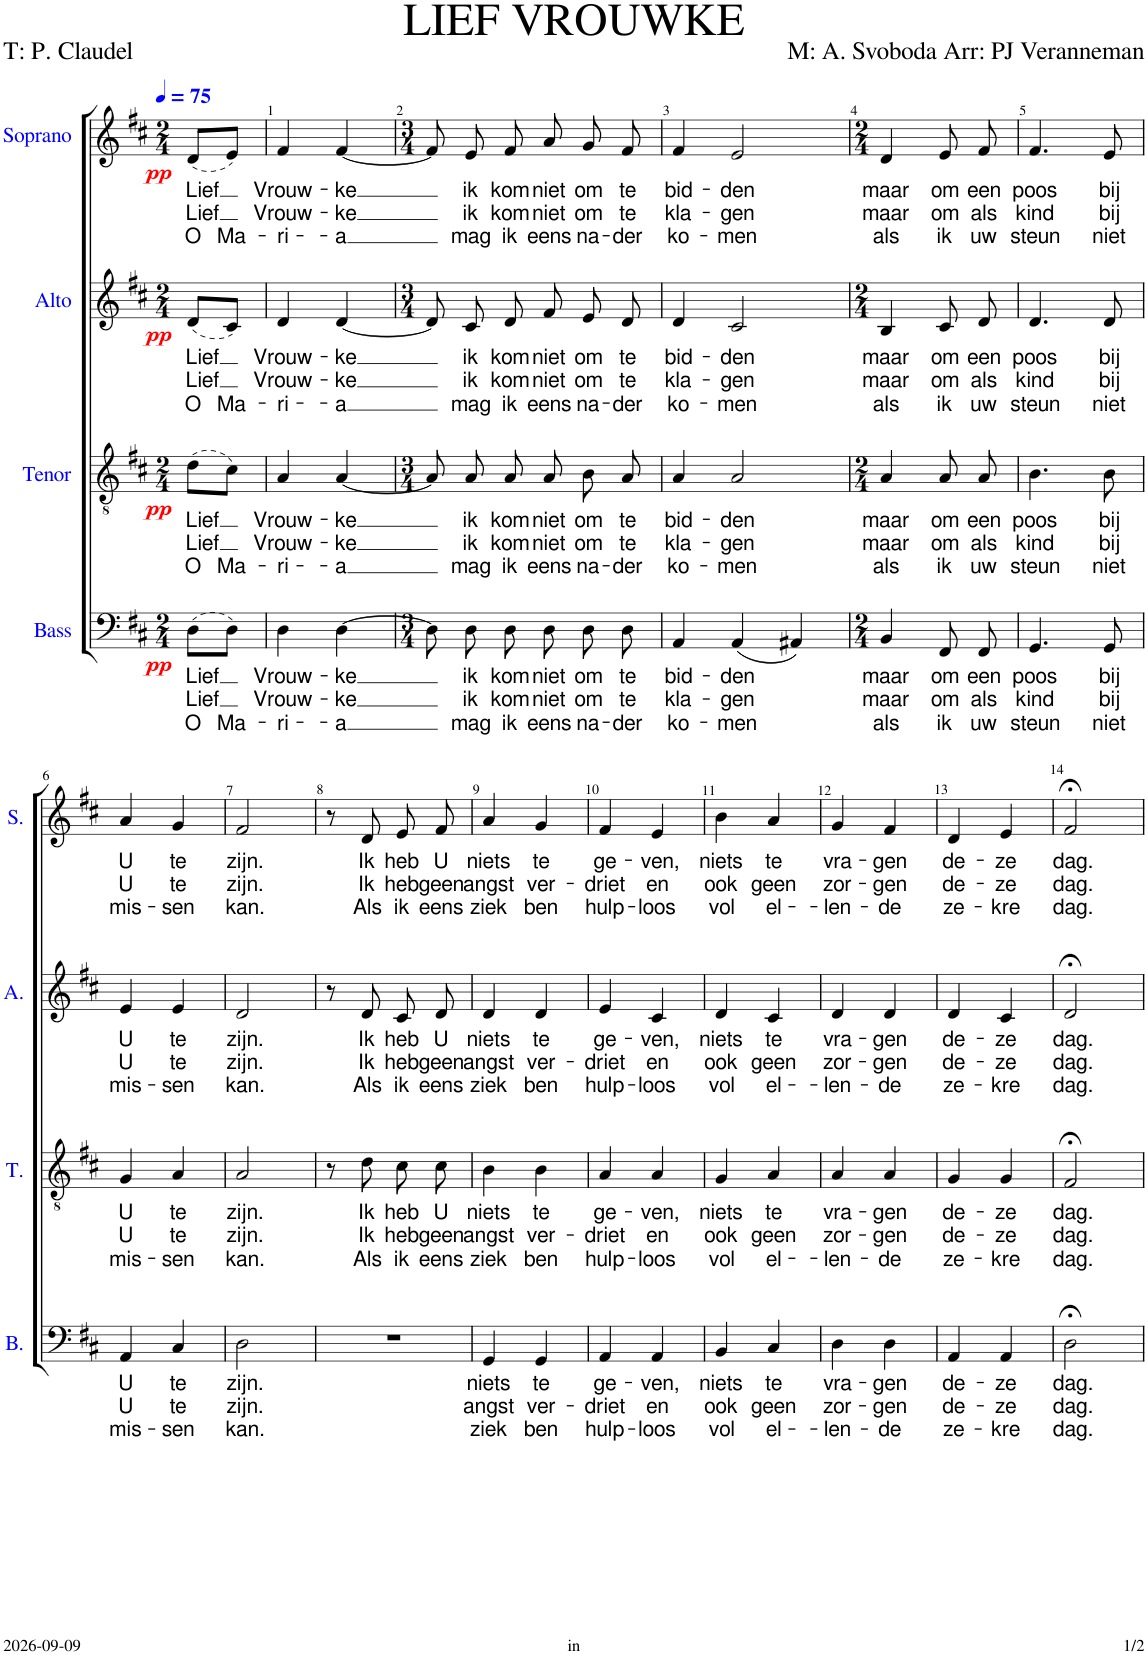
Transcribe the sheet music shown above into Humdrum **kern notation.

**kern	**text	**text	**text	**dynam	**kern	**text	**text	**text	**dynam	**kern	**text	**text	**text	**dynam	**kern	**text	**text	**text	**dynam
*part4	*part4	*part4	*part4	*part4	*part3	*part3	*part3	*part3	*part3	*part2	*part2	*part2	*part2	*part2	*part1	*part1	*part1	*part1	*part1
*staff4	*staff4	*staff4	*staff4	*staff4	*staff3	*staff3	*staff3	*staff3	*staff3	*staff2	*staff2	*staff2	*staff2	*staff2	*staff1	*staff1	*staff1	*staff1	*staff1
*I"Bass	*	*	*	*	*I"Tenor	*	*	*	*	*I"Alto	*	*	*	*	*I"Soprano	*	*	*	*
*I'B.	*	*	*	*	*I'T.	*	*	*	*	*I'A.	*	*	*	*	*I'S.	*	*	*	*
*clefF4	*	*	*	*	*clefGv2	*	*	*	*	*clefG2	*	*	*	*	*clefG2	*	*	*	*
*k[f#c#]	*	*	*	*	*k[f#c#]	*	*	*	*	*k[f#c#]	*	*	*	*	*k[f#c#]	*	*	*	*
*M2/4	*	*	*	*	*M2/4	*	*	*	*	*M2/4	*	*	*	*	*M2/4	*	*	*	*
*MM75	*	*	*	*	*MM75	*	*	*	*	*MM75	*	*	*	*	*MM75	*	*	*	*
=	=	=	=	=	=	=	=	=	=	=	=	=	=	=	=	=	=	=	=
!	!LO:LY:b	!LO:LY:b	!LO:LY:b	!LO:DY:b	!	!LO:LY:b	!LO:LY:b	!LO:LY:b	!LO:DY:b	!	!LO:LY:b	!LO:LY:b	!LO:LY:b	!LO:DY:b	!	!LO:LY:b	!LO:LY:b	!LO:LY:b	!LO:DY:b
(8D\L	Lief	Lief	O	pp	(8d\L	Lief	Lief	O	pp	(8d/L	Lief	Lief	O	pp	(8d/L	Lief	Lief	O	pp
!	!	!	!LO:LY:b	!	!	!	!	!LO:LY:b	!	!	!	!	!LO:LY:b	!	!	!	!	!LO:LY:b	!
8D\J)	.	.	Ma-	.	8c#\J)	.	.	Ma-	.	8c#/J)	.	.	Ma-	.	8e/J)	.	.	Ma-	.
=1	=1	=1	=1	=1	=1	=1	=1	=1	=1	=1	=1	=1	=1	=1	=1	=1	=1	=1	=1
!	!LO:LY:b	!LO:LY:b	!LO:LY:b	!	!	!LO:LY:b	!LO:LY:b	!LO:LY:b	!	!	!LO:LY:b	!LO:LY:b	!LO:LY:b	!	!	!LO:LY:b	!LO:LY:b	!LO:LY:b	!
4D\	Vrouw-	Vrouw-	-ri-	.	4A/	Vrouw-	Vrouw-	-ri-	.	4d/	Vrouw-	Vrouw-	-ri-	.	4f#/	Vrouw-	Vrouw-	-ri-	.
!	!LO:LY:b	!LO:LY:b	!LO:LY:b	!	!	!LO:LY:b	!LO:LY:b	!LO:LY:b	!	!	!LO:LY:b	!LO:LY:b	!LO:LY:b	!	!	!LO:LY:b	!LO:LY:b	!LO:LY:b	!
[4D\	-ke	-ke	-a	.	[4A/	-ke	-ke	-a	.	[4d/	-ke	-ke	-a	.	[4f#/	-ke	-ke	-a	.
=2	=2	=2	=2	=2	=2	=2	=2	=2	=2	=2	=2	=2	=2	=2	=2	=2	=2	=2	=2
*M3/4	*	*	*	*	*M3/4	*	*	*	*	*M3/4	*	*	*	*	*M3/4	*	*	*	*
8D\]	.	.	.	.	8A/]	.	.	.	.	8d/]	.	.	.	.	8f#/]	.	.	.	.
!	!LO:LY:b	!LO:LY:b	!LO:LY:b	!	!	!LO:LY:b	!LO:LY:b	!LO:LY:b	!	!	!LO:LY:b	!LO:LY:b	!LO:LY:b	!	!	!LO:LY:b	!LO:LY:b	!LO:LY:b	!
8D\	ik	ik	mag	.	8A/	ik	ik	mag	.	8c#/	ik	ik	mag	.	8e/	ik	ik	mag	.
!	!LO:LY:b	!LO:LY:b	!LO:LY:b	!	!	!LO:LY:b	!LO:LY:b	!LO:LY:b	!	!	!LO:LY:b	!LO:LY:b	!LO:LY:b	!	!	!LO:LY:b	!LO:LY:b	!LO:LY:b	!
8D\	kom	kom	ik	.	8A/	kom	kom	ik	.	8d/	kom	kom	ik	.	8f#/	kom	kom	ik	.
!	!LO:LY:b	!LO:LY:b	!LO:LY:b	!	!	!LO:LY:b	!LO:LY:b	!LO:LY:b	!	!	!LO:LY:b	!LO:LY:b	!LO:LY:b	!	!	!LO:LY:b	!LO:LY:b	!LO:LY:b	!
8D\	niet	niet	eens	.	8A/	niet	niet	eens	.	8f#/	niet	niet	eens	.	8a/	niet	niet	eens	.
!	!LO:LY:b	!LO:LY:b	!LO:LY:b	!	!	!LO:LY:b	!LO:LY:b	!LO:LY:b	!	!	!LO:LY:b	!LO:LY:b	!LO:LY:b	!	!	!LO:LY:b	!LO:LY:b	!LO:LY:b	!
8D\	om	om	na-	.	8B\	om	om	na-	.	8e/	om	om	na-	.	8g/	om	om	na-	.
!	!LO:LY:b	!LO:LY:b	!LO:LY:b	!	!	!LO:LY:b	!LO:LY:b	!LO:LY:b	!	!	!LO:LY:b	!LO:LY:b	!LO:LY:b	!	!	!LO:LY:b	!LO:LY:b	!LO:LY:b	!
8D\	te	te	-der	.	8A/	te	te	-der	.	8d/	te	te	-der	.	8f#/	te	te	-der	.
=3	=3	=3	=3	=3	=3	=3	=3	=3	=3	=3	=3	=3	=3	=3	=3	=3	=3	=3	=3
!	!LO:LY:b	!LO:LY:b	!LO:LY:b	!	!	!LO:LY:b	!LO:LY:b	!LO:LY:b	!	!	!LO:LY:b	!LO:LY:b	!LO:LY:b	!	!	!LO:LY:b	!LO:LY:b	!LO:LY:b	!
4AA/	bid-	kla-	ko-	.	4A/	bid-	kla-	ko-	.	4d/	bid-	kla-	ko-	.	4f#/	bid-	kla-	ko-	.
!	!LO:LY:b	!LO:LY:b	!LO:LY:b	!	!	!LO:LY:b	!LO:LY:b	!LO:LY:b	!	!	!LO:LY:b	!LO:LY:b	!LO:LY:b	!	!	!LO:LY:b	!LO:LY:b	!LO:LY:b	!
(4AA/	-den	-gen	-men	.	2A/	-den	-gen	-men	.	2c#/	-den	-gen	-men	.	2e/	-den	-gen	-men	.
4AA#X/)	.	.	.	.	.	.	.	.	.	.	.	.	.	.	.	.	.	.	.
=4	=4	=4	=4	=4	=4	=4	=4	=4	=4	=4	=4	=4	=4	=4	=4	=4	=4	=4	=4
*M2/4	*	*	*	*	*M2/4	*	*	*	*	*M2/4	*	*	*	*	*M2/4	*	*	*	*
!	!LO:LY:b	!LO:LY:b	!LO:LY:b	!	!	!LO:LY:b	!LO:LY:b	!LO:LY:b	!	!	!LO:LY:b	!LO:LY:b	!LO:LY:b	!	!	!LO:LY:b	!LO:LY:b	!LO:LY:b	!
4BB/	maar	maar	als	.	4A/	maar	maar	als	.	4B/	maar	maar	als	.	4d/	maar	maar	als	.
!	!LO:LY:b	!LO:LY:b	!LO:LY:b	!	!	!LO:LY:b	!LO:LY:b	!LO:LY:b	!	!	!LO:LY:b	!LO:LY:b	!LO:LY:b	!	!	!LO:LY:b	!LO:LY:b	!LO:LY:b	!
8FF#/	om	om	ik	.	8A/	om	om	ik	.	8c#/	om	om	ik	.	8e/	om	om	ik	.
!	!LO:LY:b	!LO:LY:b	!LO:LY:b	!	!	!LO:LY:b	!LO:LY:b	!LO:LY:b	!	!	!LO:LY:b	!LO:LY:b	!LO:LY:b	!	!	!LO:LY:b	!LO:LY:b	!LO:LY:b	!
8FF#/	een	als	uw	.	8A/	een	als	uw	.	8d/	een	als	uw	.	8f#/	een	als	uw	.
=5	=5	=5	=5	=5	=5	=5	=5	=5	=5	=5	=5	=5	=5	=5	=5	=5	=5	=5	=5
!	!LO:LY:b	!LO:LY:b	!LO:LY:b	!	!	!LO:LY:b	!LO:LY:b	!LO:LY:b	!	!	!LO:LY:b	!LO:LY:b	!LO:LY:b	!	!	!LO:LY:b	!LO:LY:b	!LO:LY:b	!
4.GG/	poos	kind	steun	.	4.B\	poos	kind	steun	.	4.d/	poos	kind	steun	.	4.f#/	poos	kind	steun	.
!	!LO:LY:b	!LO:LY:b	!LO:LY:b	!	!	!LO:LY:b	!LO:LY:b	!LO:LY:b	!	!	!LO:LY:b	!LO:LY:b	!LO:LY:b	!	!	!LO:LY:b	!LO:LY:b	!LO:LY:b	!
8GG/	bij	bij	niet	.	8B\	bij	bij	niet	.	8d/	bij	bij	niet	.	8e/	bij	bij	niet	.
!!LO:LB:g=z
=6	=6	=6	=6	=6	=6	=6	=6	=6	=6	=6	=6	=6	=6	=6	=6	=6	=6	=6	=6
!	!LO:LY:b	!LO:LY:b	!LO:LY:b	!	!	!LO:LY:b	!LO:LY:b	!LO:LY:b	!	!	!LO:LY:b	!LO:LY:b	!LO:LY:b	!	!	!LO:LY:b	!LO:LY:b	!LO:LY:b	!
4AA/	U	U	mis-	.	4G/	U	U	mis-	.	4e/	U	U	mis-	.	4a/	U	U	mis-	.
!	!LO:LY:b	!LO:LY:b	!LO:LY:b	!	!	!LO:LY:b	!LO:LY:b	!LO:LY:b	!	!	!LO:LY:b	!LO:LY:b	!LO:LY:b	!	!	!LO:LY:b	!LO:LY:b	!LO:LY:b	!
4C#/	te	te	-sen	.	4A/	te	te	-sen	.	4e/	te	te	-sen	.	4g/	te	te	-sen	.
=7	=7	=7	=7	=7	=7	=7	=7	=7	=7	=7	=7	=7	=7	=7	=7	=7	=7	=7	=7
!	!LO:LY:b	!LO:LY:b	!LO:LY:b	!	!	!LO:LY:b	!LO:LY:b	!LO:LY:b	!	!	!LO:LY:b	!LO:LY:b	!LO:LY:b	!	!	!LO:LY:b	!LO:LY:b	!LO:LY:b	!
2D\	zijn.	zijn.	kan.	.	2A/	zijn.	zijn.	kan.	.	2d/	zijn.	zijn.	kan.	.	2f#/	zijn.	zijn.	kan.	.
=8	=8	=8	=8	=8	=8	=8	=8	=8	=8	=8	=8	=8	=8	=8	=8	=8	=8	=8	=8
2r	.	.	.	.	8r	.	.	.	.	8r	.	.	.	.	8r	.	.	.	.
!	!	!	!	!	!	!LO:LY:b	!LO:LY:b	!LO:LY:b	!	!	!LO:LY:b	!LO:LY:b	!LO:LY:b	!	!	!LO:LY:b	!LO:LY:b	!LO:LY:b	!
.	.	.	.	.	8d\	Ik	Ik	Als	.	8d/	Ik	Ik	Als	.	8d/	Ik	Ik	Als	.
!	!	!	!	!	!	!LO:LY:b	!LO:LY:b	!LO:LY:b	!	!	!LO:LY:b	!LO:LY:b	!LO:LY:b	!	!	!LO:LY:b	!LO:LY:b	!LO:LY:b	!
.	.	.	.	.	8c#\	heb	heb	ik	.	8c#/	heb	heb	ik	.	8e/	heb	heb	ik	.
!	!	!	!	!	!	!LO:LY:b	!LO:LY:b	!LO:LY:b	!	!	!LO:LY:b	!LO:LY:b	!LO:LY:b	!	!	!LO:LY:b	!LO:LY:b	!LO:LY:b	!
.	.	.	.	.	8c#\	U	geen	eens	.	8d/	U	geen	eens	.	8f#/	U	geen	eens	.
=9	=9	=9	=9	=9	=9	=9	=9	=9	=9	=9	=9	=9	=9	=9	=9	=9	=9	=9	=9
!	!LO:LY:b	!LO:LY:b	!LO:LY:b	!	!	!LO:LY:b	!LO:LY:b	!LO:LY:b	!	!	!LO:LY:b	!LO:LY:b	!LO:LY:b	!	!	!LO:LY:b	!LO:LY:b	!LO:LY:b	!
4GG/	niets	angst	ziek	.	4B\	niets	angst	ziek	.	4d/	niets	angst	ziek	.	4a/	niets	angst	ziek	.
!	!LO:LY:b	!LO:LY:b	!LO:LY:b	!	!	!LO:LY:b	!LO:LY:b	!LO:LY:b	!	!	!LO:LY:b	!LO:LY:b	!LO:LY:b	!	!	!LO:LY:b	!LO:LY:b	!LO:LY:b	!
4GG/	te	ver-	ben	.	4B\	te	ver-	ben	.	4d/	te	ver-	ben	.	4g/	te	ver-	ben	.
=10	=10	=10	=10	=10	=10	=10	=10	=10	=10	=10	=10	=10	=10	=10	=10	=10	=10	=10	=10
!	!LO:LY:b	!LO:LY:b	!LO:LY:b	!	!	!LO:LY:b	!LO:LY:b	!LO:LY:b	!	!	!LO:LY:b	!LO:LY:b	!LO:LY:b	!	!	!LO:LY:b	!LO:LY:b	!LO:LY:b	!
4AA/	ge-	-driet	hulp-	.	4A/	ge-	-driet	hulp-	.	4e/	ge-	-driet	hulp-	.	4f#/	ge-	-driet	hulp-	.
!	!LO:LY:b	!LO:LY:b	!LO:LY:b	!	!	!LO:LY:b	!LO:LY:b	!LO:LY:b	!	!	!LO:LY:b	!LO:LY:b	!LO:LY:b	!	!	!LO:LY:b	!LO:LY:b	!LO:LY:b	!
4AA/	-ven,	en	-loos	.	4A/	-ven,	en	-loos	.	4c#/	-ven,	en	-loos	.	4e/	-ven,	en	-loos	.
=11	=11	=11	=11	=11	=11	=11	=11	=11	=11	=11	=11	=11	=11	=11	=11	=11	=11	=11	=11
!	!LO:LY:b	!LO:LY:b	!LO:LY:b	!	!	!LO:LY:b	!LO:LY:b	!LO:LY:b	!	!	!LO:LY:b	!LO:LY:b	!LO:LY:b	!	!	!LO:LY:b	!LO:LY:b	!LO:LY:b	!
4BB/	niets	ook	vol	.	4G/	niets	ook	vol	.	4d/	niets	ook	vol	.	4b\	niets	ook	vol	.
!	!LO:LY:b	!LO:LY:b	!LO:LY:b	!	!	!LO:LY:b	!LO:LY:b	!LO:LY:b	!	!	!LO:LY:b	!LO:LY:b	!LO:LY:b	!	!	!LO:LY:b	!LO:LY:b	!LO:LY:b	!
4C#/	te	geen	el-	.	4A/	te	geen	el-	.	4c#/	te	geen	el-	.	4a/	te	geen	el-	.
=12	=12	=12	=12	=12	=12	=12	=12	=12	=12	=12	=12	=12	=12	=12	=12	=12	=12	=12	=12
!	!LO:LY:b	!LO:LY:b	!LO:LY:b	!	!	!LO:LY:b	!LO:LY:b	!LO:LY:b	!	!	!LO:LY:b	!LO:LY:b	!LO:LY:b	!	!	!LO:LY:b	!LO:LY:b	!LO:LY:b	!
4D\	vra-	zor-	-len-	.	4A/	vra-	zor-	-len-	.	4d/	vra-	zor-	-len-	.	4g/	vra-	zor-	-len-	.
!	!LO:LY:b	!LO:LY:b	!LO:LY:b	!	!	!LO:LY:b	!LO:LY:b	!LO:LY:b	!	!	!LO:LY:b	!LO:LY:b	!LO:LY:b	!	!	!LO:LY:b	!LO:LY:b	!LO:LY:b	!
4D\	-gen	-gen	-de	.	4A/	-gen	-gen	-de	.	4d/	-gen	-gen	-de	.	4f#/	-gen	-gen	-de	.
=13	=13	=13	=13	=13	=13	=13	=13	=13	=13	=13	=13	=13	=13	=13	=13	=13	=13	=13	=13
!	!LO:LY:b	!LO:LY:b	!LO:LY:b	!	!	!LO:LY:b	!LO:LY:b	!LO:LY:b	!	!	!LO:LY:b	!LO:LY:b	!LO:LY:b	!	!	!LO:LY:b	!LO:LY:b	!LO:LY:b	!
4AA/	de-	de-	ze-	.	4G/	de-	de-	ze-	.	4d/	de-	de-	ze-	.	4d/	de-	de-	ze-	.
!	!LO:LY:b	!LO:LY:b	!LO:LY:b	!	!	!LO:LY:b	!LO:LY:b	!LO:LY:b	!	!	!LO:LY:b	!LO:LY:b	!LO:LY:b	!	!	!LO:LY:b	!LO:LY:b	!LO:LY:b	!
4AA/	-ze	-ze	-kre	.	4G/	-ze	-ze	-kre	.	4c#/	-ze	-ze	-kre	.	4e/	-ze	-ze	-kre	.
=14	=14	=14	=14	=14	=14	=14	=14	=14	=14	=14	=14	=14	=14	=14	=14	=14	=14	=14	=14
!	!LO:LY:b	!LO:LY:b	!LO:LY:b	!	!	!LO:LY:b	!LO:LY:b	!LO:LY:b	!	!	!LO:LY:b	!LO:LY:b	!LO:LY:b	!	!	!LO:LY:b	!LO:LY:b	!LO:LY:b	!
2D;<\	dag.	dag.	dag.	.	2F#;</	dag.	dag.	dag.	.	2d;</	dag.	dag.	dag.	.	2f#;</	dag.	dag.	dag.	.
=	=	=	=	=	=	=	=	=	=	=	=	=	=	=	=	=	=	=	=
*-	*-	*-	*-	*-	*-	*-	*-	*-	*-	*-	*-	*-	*-	*-	*-	*-	*-	*-	*-
